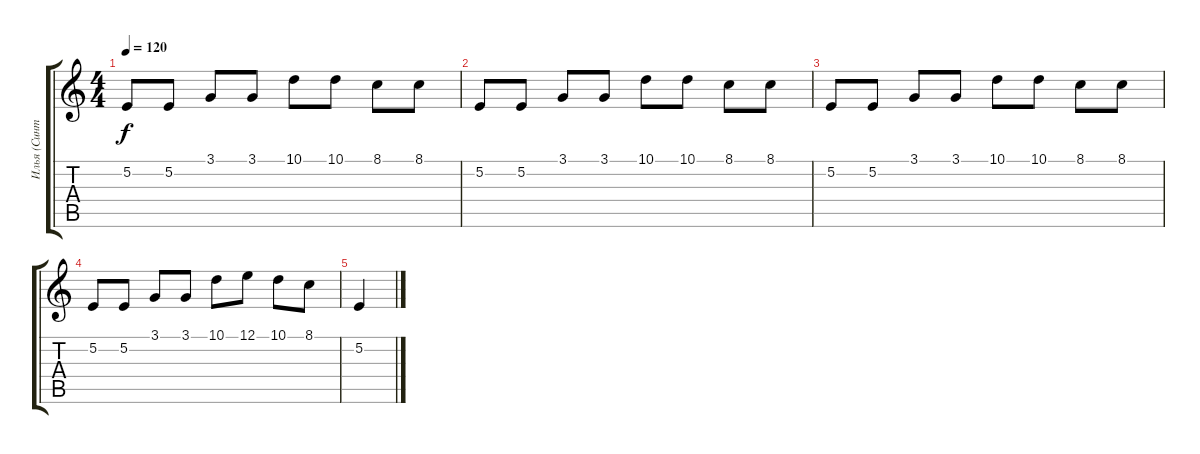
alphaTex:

\track ("Илья (Синтезатор)" "Илья (Синт") {instrument stringensemble1}
\staff {score tabs}
\tuning (E4 B3 G3 D3 A2 E2) {hide}
\ts (4 4)
\tempo 120
\tempo 125
\tempo 120
\clef g2
\ks c
5.2.8{dy f instrument stringensemble1} 5.2.8 3.1.8 3.1.8 10.1.8 10.1.8 8.1.8 8.1.8 |
5.2.8 5.2.8 3.1.8 3.1.8 10.1.8 10.1.8 8.1.8 8.1.8 |
5.2.8 5.2.8 3.1.8 3.1.8 10.1.8 10.1.8 8.1.8 8.1.8 |
5.2.8 5.2.8 3.1.8 3.1.8 10.1.8 12.1.8 10.1.8 8.1.8 |
5.2.4
